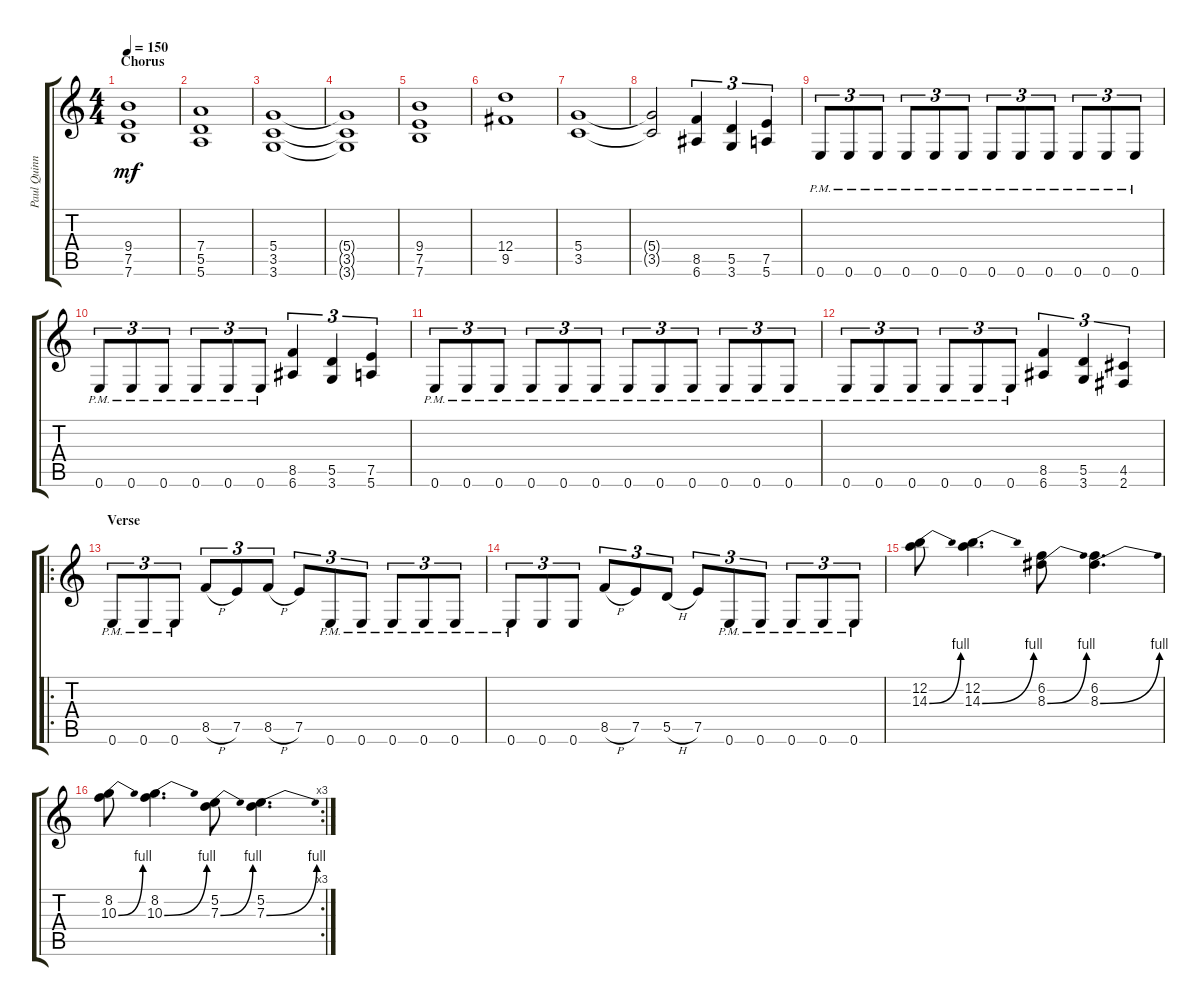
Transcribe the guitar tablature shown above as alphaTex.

\track ("Paul Quinn" "Paul Quinn") {instrument distortionguitar}
\staff {score tabs}
\tuning (E4 B3 G3 D3 A2 E2) {hide}
\ts (4 4)
\section ("" "Chorus")
\tempo 150
\clef g2
\ks c
(9.4 7.5 7.6).1{dy mf} |
(7.4 5.5 5.6).1 |
(5.4 3.5 3.6).1 |
(5.4{t} 3.5{t} 3.6{t}).1 |
(9.4 7.5 7.6).1 |
(12.4 9.5).1 |
(5.4 3.5).1 |
(5.4{t} 3.5{t}).2 (8.5 6.6).4{tu (3 2)} (5.5 3.6).4{tu (3 2)} (7.5 5.6).4{tu (3 2)} |
0.6{pm}.8{tu (3 2)} 0.6{pm}.8{tu (3 2)} 0.6{pm}.8{tu (3 2)} 0.6{pm}.8{tu (3 2)} 0.6{pm}.8{tu (3 2)} 0.6{pm}.8{tu (3 2)} 0.6{pm}.8{tu (3 2)} 0.6{pm}.8{tu (3 2)} 0.6{pm}.8{tu (3 2)} 0.6{pm}.8{tu (3 2)} 0.6{pm}.8{tu (3 2)} 0.6{pm}.8{tu (3 2)} |
0.6{pm}.8{tu (3 2)} 0.6{pm}.8{tu (3 2)} 0.6{pm}.8{tu (3 2)} 0.6{pm}.8{tu (3 2)} 0.6{pm}.8{tu (3 2)} 0.6{pm}.8{tu (3 2)} (8.5 6.6).4{tu (3 2)} (5.5 3.6).4{tu (3 2)} (7.5 5.6).4{tu (3 2)} |
0.6{pm}.8{tu (3 2)} 0.6{pm}.8{tu (3 2)} 0.6{pm}.8{tu (3 2)} 0.6{pm}.8{tu (3 2)} 0.6{pm}.8{tu (3 2)} 0.6{pm}.8{tu (3 2)} 0.6{pm}.8{tu (3 2)} 0.6{pm}.8{tu (3 2)} 0.6{pm}.8{tu (3 2)} 0.6{pm}.8{tu (3 2)} 0.6{pm}.8{tu (3 2)} 0.6{pm}.8{tu (3 2)} |
0.6{pm}.8{tu (3 2)} 0.6{pm}.8{tu (3 2)} 0.6{pm}.8{tu (3 2)} 0.6{pm}.8{tu (3 2)} 0.6{pm}.8{tu (3 2)} 0.6{pm}.8{tu (3 2)} (8.5 6.6).4{tu (3 2)} (5.5 3.6).4{tu (3 2)} (4.5 2.6).4{tu (3 2)} |
\ro
\section ("" "Verse")
0.6{pm}.8{tu (3 2)} 0.6{pm}.8{tu (3 2)} 0.6{pm}.8{tu (3 2)} 8.5{h}.8{tu (3 2)} 7.5.8{tu (3 2)} 8.5{h}.8{tu (3 2)} 7.5.8{tu (3 2)} 0.6{pm}.8{tu (3 2)} 0.6{pm}.8{tu (3 2)} 0.6{pm}.8{tu (3 2)} 0.6{pm}.8{tu (3 2)} 0.6{pm}.8{tu (3 2)} |
0.6{pm}.8{tu (3 2)} 0.6.8{tu (3 2)} 0.6.8{tu (3 2)} 8.5{h}.8{tu (3 2)} 7.5.8{tu (3 2)} 5.5{h}.8{tu (3 2)} 7.5.8{tu (3 2)} 0.6{pm}.8{tu (3 2)} 0.6{pm}.8{tu (3 2)} 0.6{pm}.8{tu (3 2)} 0.6{pm}.8{tu (3 2)} 0.6{pm}.8{tu (3 2)} |
(12.2 14.3{be (bend 0 0 60 4)}).8 (12.2 14.3{be (bend 0 0 60 4)}).4{d} (6.2 8.3{be (bend 0 0 60 4)}).8 (6.2 8.3{be (bend 0 0 60 4)}).4{d} |
\rc 3
(8.2 10.3{be (bend 0 0 60 4)}).8 (8.2 10.3{be (bend 0 0 60 4)}).4{d} (5.2 7.3{be (bend 0 0 60 4)}).8 (5.2 7.3{be (bend 0 0 60 4)}).4{d}
